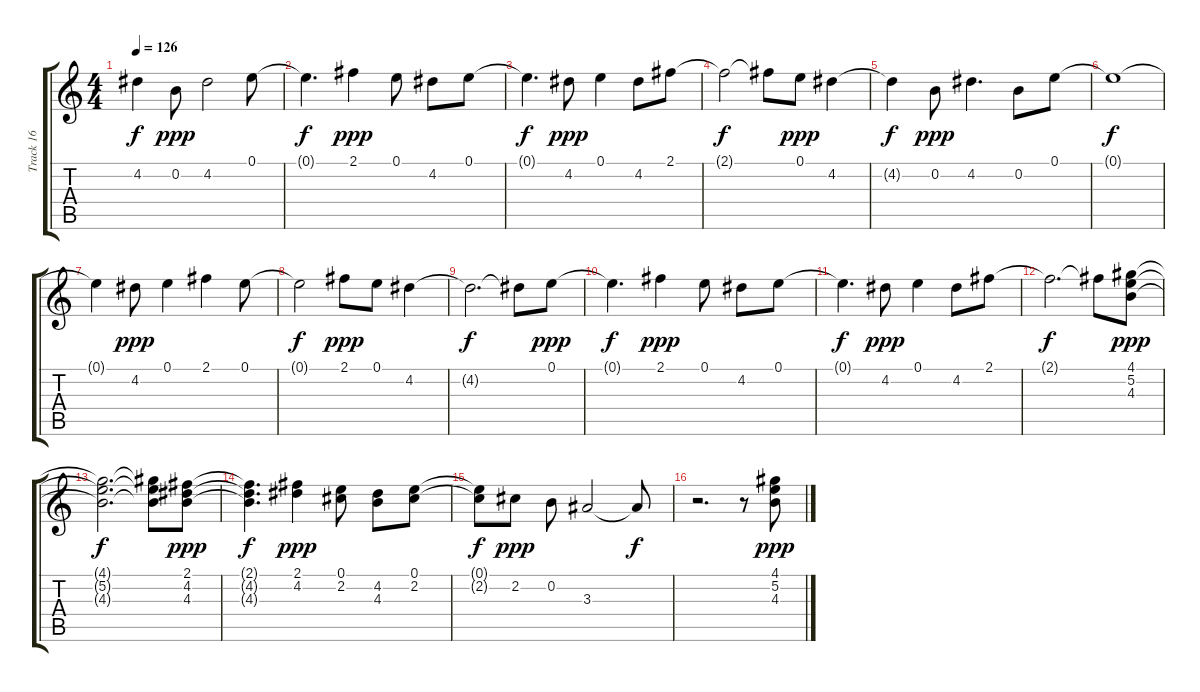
\track ("Track 16" "Track 16") {instrument acousticguitarsteel}
\staff {score tabs}
\tuning (E4 B3 G3 D3 A2 E2) {hide}
\ts (4 4)
\tempo 126
\clef g2
\ks c
4.2{t}.4{dy f} 0.2.8{dy ppp} 4.2.2 0.1.8 |
0.1{t}.4{d dy f} 2.1.4{dy ppp} 0.1.8 4.2.8 0.1.8 |
0.1{t}.4{d dy f} 4.2.8{dy ppp} 0.1.4 4.2.8 2.1.8 |
2.1{t}.2{dy f} 2.1{t}.8 0.1.8{dy ppp} 4.2.4 |
4.2{t}.4{dy f} 0.2.8{dy ppp} 4.2.4{d} 0.2.8 0.1.8 |
0.1{t}.1{dy f} |
0.1{t}.4 4.2.8{dy ppp} 0.1.4 2.1.4 0.1.8 |
0.1{t}.2{dy f} 2.1.8{dy ppp} 0.1.8 4.2.4 |
4.2{t}.2{d dy f} 4.2{t}.8 0.1.8{dy ppp} |
0.1{t}.4{d dy f} 2.1.4{dy ppp} 0.1.8 4.2.8 0.1.8 |
0.1{t}.4{d dy f} 4.2.8{dy ppp} 0.1.4 4.2.8 2.1.8 |
2.1{t}.2{d dy f} 2.1{t}.8 (4.1 5.2 4.3).8{dy ppp} |
(4.1{t} 5.2{t} 4.3{t}).2{d dy f} (4.1{t} 5.2{t} 4.3{t}).8 (2.1 4.2 4.3).8{dy ppp} |
(2.1{t} 4.2{t} 4.3{t}).4{d dy f} (2.1 4.2).4{dy ppp} (0.1 2.2).8 (4.2 4.3).8 (0.1 2.2).8 |
(0.1{t} 2.2{t}).8{dy f} 2.2.8{dy ppp} 0.2.8 3.3.2 3.3{t}.8{dy f} |
r.2{d} r.8 (4.1 5.2 4.3).8{dy ppp}
